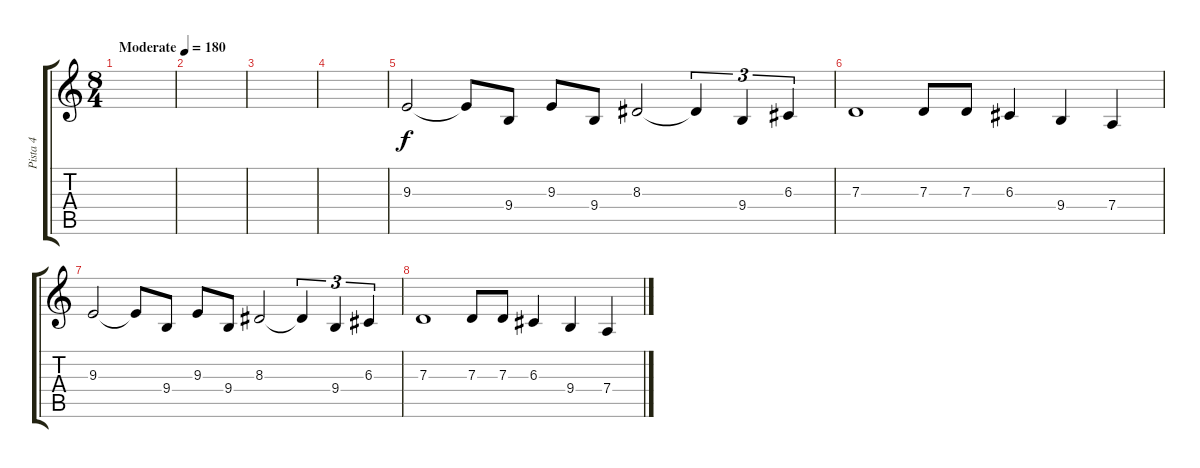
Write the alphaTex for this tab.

\track ("Pista 4" "Pista 4") {instrument trombone}
\staff {score tabs}
\tuning (E4 B3 G3 D3 A2 E2) {hide}
\ts (8 4)
\tempo (180 "Moderate")
\clef g2
\ks c
|
|
|
|
9.3.2 9.3{t}.8 9.4.8 9.3.8 9.4.8 8.3.2 8.3{t}.4{tu (3 2)} 9.4.4{tu (3 2)} 6.3.4{tu (3 2)} |
7.3.1 7.3.8 7.3.8 6.3.4 9.4.4 7.4.4 |
9.3.2 9.3{t}.8 9.4.8 9.3.8 9.4.8 8.3.2 8.3{t}.4{tu (3 2)} 9.4.4{tu (3 2)} 6.3.4{tu (3 2)} |
7.3.1 7.3.8 7.3.8 6.3.4 9.4.4 7.4.4
